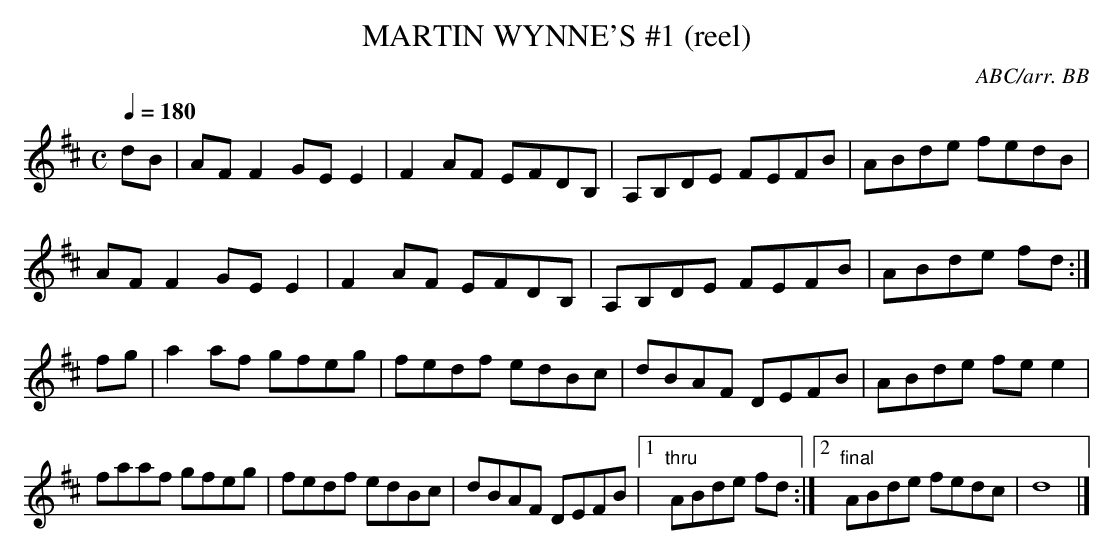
X:1
T:MARTIN WYNNE'S #1 (reel)
C:ABC/arr. BB
M:C
L:1/8
Q:1/4=180
K:D
dB|AFF2 GEE2|F2AF EFDB,|A,B,DE FEFB|ABde fedB|
AFF2 GEE2|F2AF EFDB,|A,B,DE FEFB|ABde fd :|
fg|a2af gfeg|fedf edBc|dBAF DEFB|ABde fee2|
faaf gfeg|fedf edBc|dBAF DEFB|1 "thru"ABde fd :|\
[2 "final"ABde fedc|d8|]
